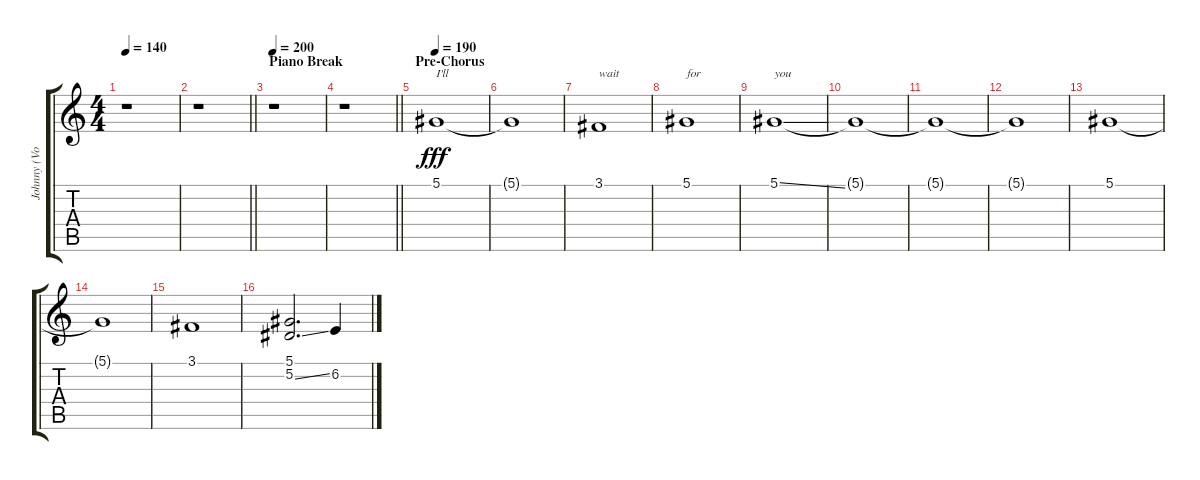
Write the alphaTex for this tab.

\track ("Johnny (Vox)" "Johnny (Vo") {instrument lead2sawtooth}
\staff {score tabs}
\tuning (Eb4 Bb3 Gb3 Db3 Ab2 Db2) {hide}
\ts (4 4)
\tempo 140
\clef g2
\ks c
r.1{dy fff} |
\barLineRight lightlight
r.1 |
\section ("" "Piano Break")
\tempo 200
r.1 |
\barLineRight lightlight
r.1 |
\section ("" "Pre-Chorus")
\tempo 190
5.1.1{txt "I'll"} |
5.1{t}.1 |
3.1.1{txt "wait"} |
5.1.1{txt "for"} |
5.1{ss}.1{txt "you"} |
5.1{t}.1 |
5.1{t}.1 |
5.1{t}.1 |
5.1.1 |
5.1{t}.1 |
3.1.1 |
(5.1 5.2{ss}).2{d} 6.2.4
